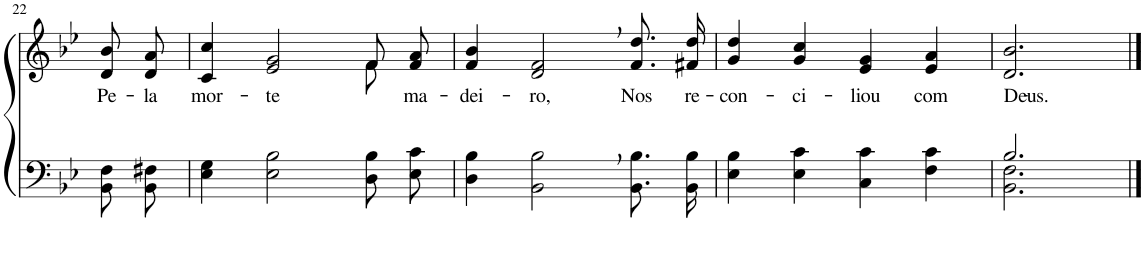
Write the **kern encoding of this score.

**kern	**kern	**text
*part2	*part1	*part1
*staff2	*staff1	*staff1
*I"Parte III e IV	*I"Parte I e II	*
!!LO:PB:g=z
*clefF4	*clefG2	*
*Trd-1c-2	*Trd-1c-2	*
*k[b-e-]	*k[b-e-]	*
*M4/4	*M4/4	*
=22	=22	=22
!	!	!LO:LY:b
8BB-\ 8F\L	8d/ 8b-/L	Pe-
!	!	!LO:LY:b
8BB-\ 8F#X\J	8d/ 8a/J	-la
=23	=23	=23
!	!	!LO:LY:b
*	*^	*
4E-\ 4G\	4c/ 4cc/	2.ryy	-mor-
!	!	!	!LO:LY:b
2E-\ 2B-\	2e-/ 2g/	.	-te
8D\ 8B-\L	8f/L	8f\	.
!	!	!	!LO:LY:b
8E-\ 8c\J	8f/ 8a/J	8ryy	ma-
=24	=24	=24	=24
!	!	!	!LO:LY:b
*	*v	*v	*
4D\ 4B-\	4f/ 4b-/	-dei-
!	!	!LO:LY:b
2BB-\, 2B-\,	2d/, 2f/,	-ro,
!	!	!LO:LY:b
8.BB-\ 8.B-\L	8.f/ 8.dd/L	Nos
!	!	!LO:LY:b
16BB-\ 16B-\Jk	16f#X/ 16dd/Jk	re-
=25	=25	=25
!	!	!LO:LY:b
4E-\ 4B-\	4g/ 4dd/	-con-
!	!	!LO:LY:b
4E-\ 4c\	4g/ 4cc/	-ci-
!	!	!LO:LY:b
4C\ 4c\	4e-/ 4g/	-liou
!	!	!LO:LY:b
4F\ 4c\	4e-/ 4a/	com
=26	=26	=26
*^	*	*
!	!	!	!LO:LY:b
2.B-/	2.BB-\ 2.F\	2.d/ 2.b-/	Deus.-
*v	*v	*	*
==	==	==
*-	*-	*-
